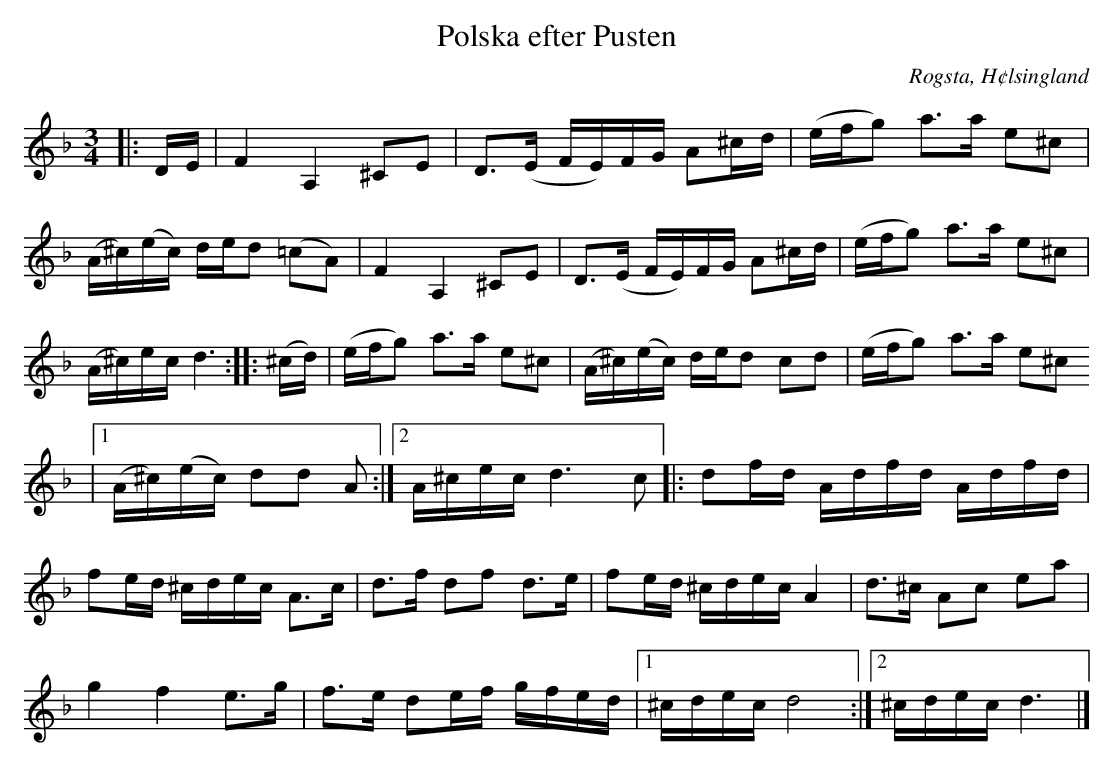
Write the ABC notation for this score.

X:1
T:Polska efter Pusten
O:Rogsta, H¢lsingland
M:3/4
L:1/8
K:Dm
|:D/E/ | F2 A,2 ^CE | D>(E F/E/)F/G/ A^c/d/ | (e/f/g) a>a e^c |
(A/^c/)(e/c/) d/e/d (=cA) | F2 A,2 ^CE | D>(E F/E/)F/G/ A^c/d/ | (e/f/g) a>a e^c |
(A/^c/)e/c/ d3 :: (^c/d/) | (e/f/g) a>a e^c | (A/^c/)(e/c/) d/e/d cd | (e/f/g) a>a e^c
|1 (A/^c/)(/e/c/) dd A :|2 A/^c/e/c/ d3 c |: df/d/ A/d/f/d/ A/d/f/d/ |
fe/d/ ^c/d/e/c/ A>c | d>f df d>e | fe/d/ ^c/d/e/c/ A2 | d>^c Ac ea |
g2 f2 e>g | f>e de/f/ g/f/e/d/ |1 ^c/d/e/c/ d4 :|2 ^c/d/e/c/ d3 |]
